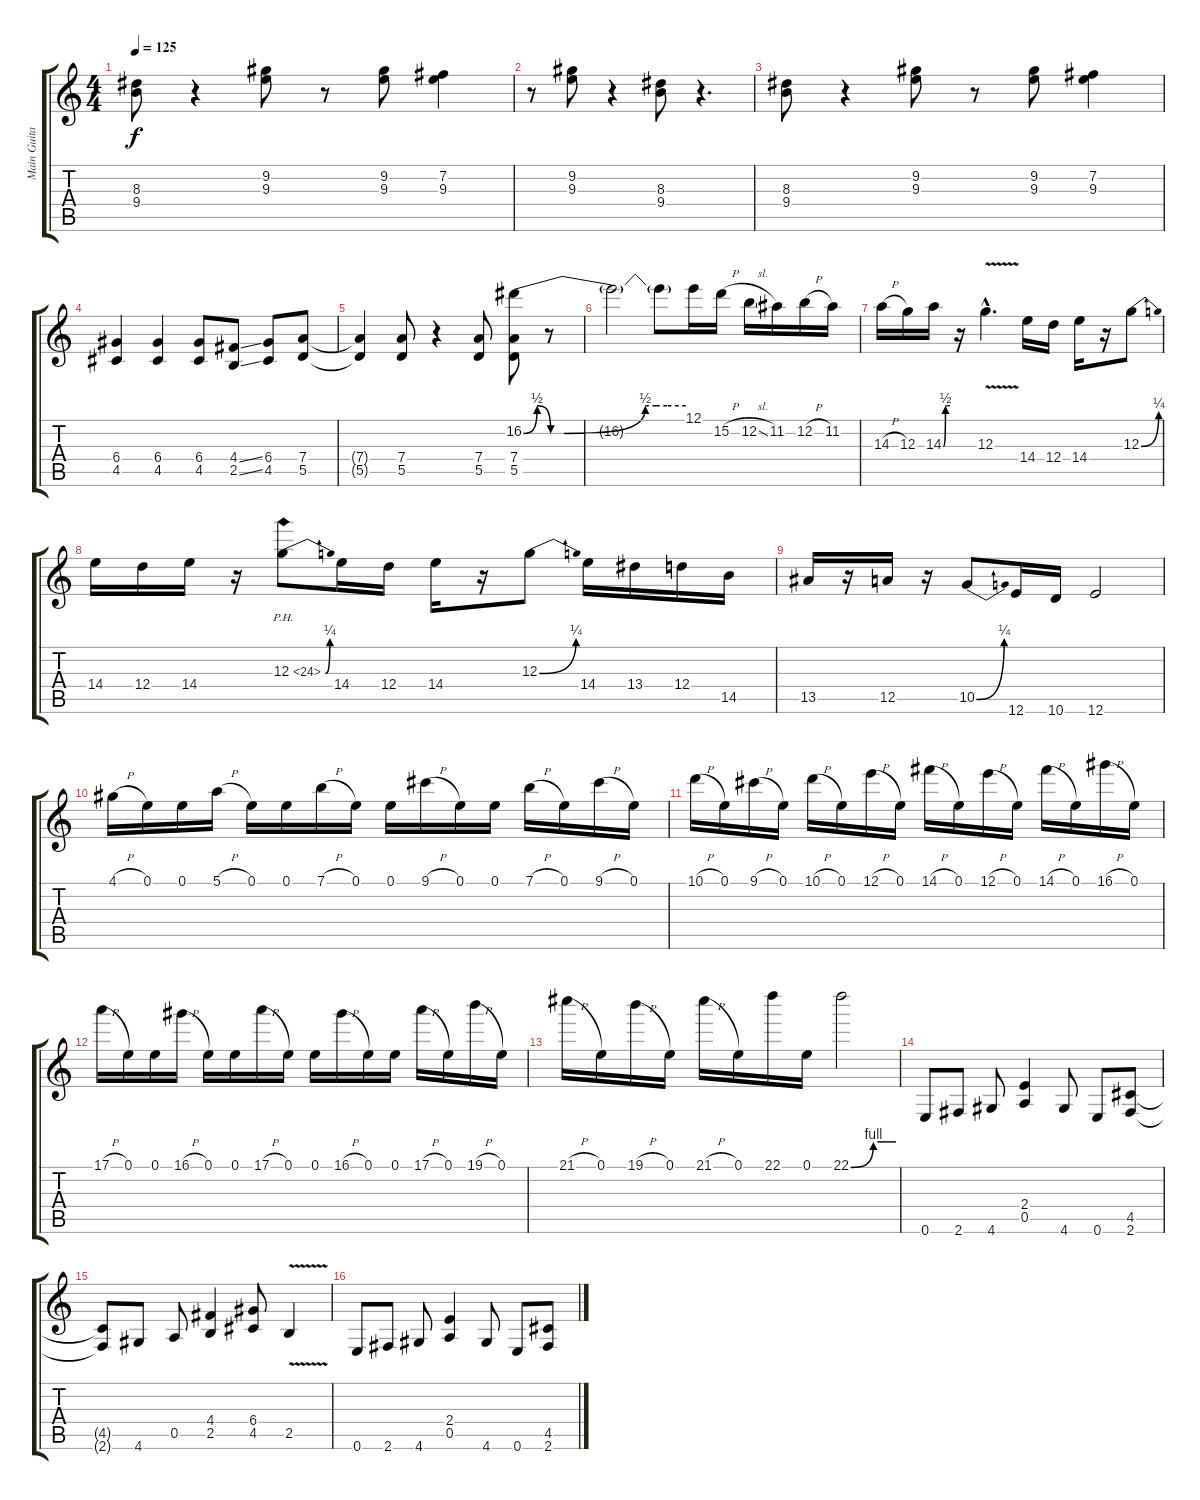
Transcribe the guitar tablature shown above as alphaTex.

\track ("Main Guitar Part" "Main Guita") {instrument distortionguitar}
\staff {score tabs}
\tuning (E4 B3 G3 D3 A2 E2) {hide}
\ts (4 4)
\tempo 125
\clef g2
\ks c
(8.3 9.4).8{dy f} r.4 (9.2 9.3).8 r.8 (9.2 9.3).8 (7.2 9.3).4 |
r.8 (9.2 9.3).8 r.4 (8.3 9.4).8 r.4{d} |
(8.3 9.4).8 r.4 (9.2 9.3).8 r.8 (9.2 9.3).8 (7.2 9.3).4 |
(6.4 4.5).4{instrument distortionguitar} (6.4 4.5).4 (6.4 4.5).8 (4.4{ss} 2.5{ss}).8 (6.4 4.5).8 (7.4 5.5).8 |
(7.4{t} 5.5{t}).4 (7.4 5.5).8 r.4 (7.4 5.5).8 (16.2{be (custom 0 0 5 2 10 0 15 0 45 2 49 2 53 2 60 2)} 7.4 5.5).8 r.8 |
16.2{t}.2 16.2{t}.8 12.1.16 15.2{h}.16 12.2{sl}.16 11.2.16 12.2{h}.16 11.2.16 |
14.3{h}.16 12.3.16 14.3{be (custom 0 0 20 2 30 2 40 2 60 2)}.16 r.16 12.3{v hac}.4{d} 14.4.16 12.4.16 14.4.16 r.16 12.3{be (bend 0 0 60 1)}.8 |
14.4.16 12.4.16 14.4.16 r.16 12.3{be (bend 0 0 60 1) ph 12}.8 14.4.16 12.4.16 14.4.16 r.16 12.3{be (bend 0 0 60 1)}.8 14.4.16 13.4.16 12.4.16 14.5.16 |
13.5.16 r.16 12.5.16 r.16 10.5{be (bend 0 0 60 1)}.8 12.6.16 10.6.16 12.6.2 |
4.1{h}.16 0.1.16 0.1.16 5.1{h}.16 0.1.16 0.1.16 7.1{h}.16 0.1.16 0.1.16 9.1{h}.16 0.1.16 0.1.16 7.1{h}.16 0.1.16 9.1{h}.16 0.1.16 |
10.1{h}.16 0.1.16 9.1{h}.16 0.1.16 10.1{h}.16 0.1.16 12.1{h}.16 0.1.16 14.1{h}.16 0.1.16 12.1{h}.16 0.1.16 14.1{h}.16 0.1.16 16.1{h}.16 0.1.16 |
17.1{h}.16 0.1.16 0.1.16 16.1{h}.16 0.1.16 0.1.16 17.1{h}.16 0.1.16 0.1.16 16.1{h}.16 0.1.16 0.1.16 17.1{h}.16 0.1.16 19.1{h}.16 0.1.16 |
21.1{h}.16 0.1.16 19.1{h}.16 0.1.16 21.1{h}.16 0.1.16 22.1.16 0.1.16 22.1{be (custom 0 0 30 4 40 4 47 4 51 4 60 4)}.2 |
0.6.8 2.6.8 4.6.8 (2.4 0.5).4 4.6.8 0.6.8 (4.5 2.6).8 |
(4.5{t} 2.6{t}).8 4.6.8 0.5.8 (4.4 2.5).4 (6.4 4.5).8 2.5{v}.4 |
0.6.8 2.6.8 4.6.8 (2.4 0.5).4 4.6.8 0.6.8 (4.5 2.6).8
